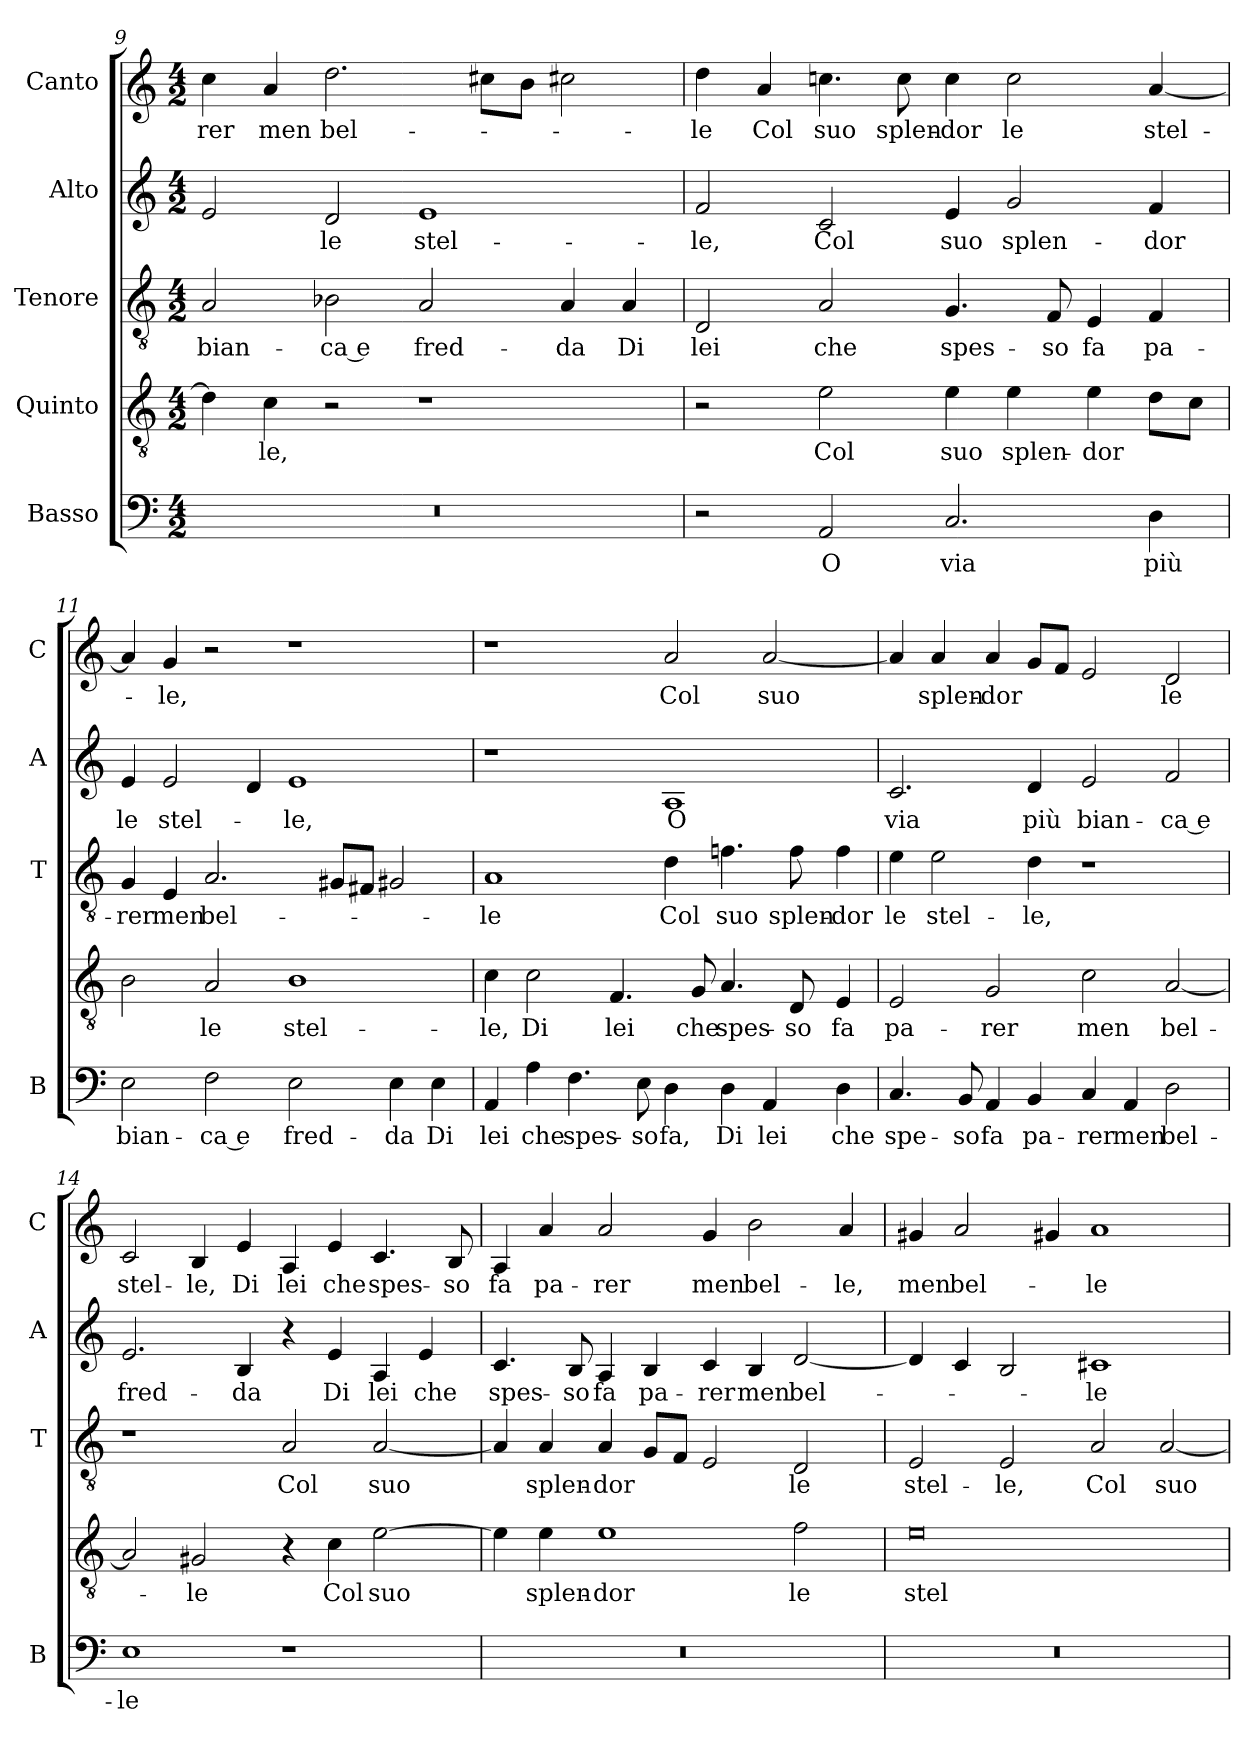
**kern	**text	**kern	**text	**kern	**text	**kern	**text	**kern	**text
*part5	*part5	*part4	*part4	*part3	*part3	*part2	*part2	*part1	*part1
*staff5	*staff5	*staff4	*staff4	*staff3	*staff3	*staff2	*staff2	*staff1	*staff1
*I"Basso	*	*I"Quinto	*	*I"Tenore	*	*I"Alto	*	*I"Canto	*
*I'B	*	*	*	*I'T	*	*I'A	*	*I'C	*
*clefF4	*	*clefGv2	*	*clefGv2	*	*clefG2	*	*clefG2	*
*k[]	*	*k[]	*	*k[]	*	*k[]	*	*k[]	*
*M4/2	*	*M4/2	*	*M4/2	*	*M4/2	*	*M4/2	*
=9	=9	=9	=9	=9	=9	=9	=9	=9	=9
0r	.	4d]	.	2A	bian-	2e	.	4cc	-rer
.	.	4c	-le,	.	.	.	.	4a	men
.	.	2r	.	2B-X	-ca e	2d	le	2.dd	bel-
.	.	1r	.	2A	fred-	1e	stel-	.	.
.	.	.	.	.	.	.	.	8cc#XL	.
.	.	.	.	.	.	.	.	8bJ	.
.	.	.	.	4A	-da	.	.	2cc#X	.
.	.	.	.	4A	Di	.	.	.	.
=10	=10	=10	=10	=10	=10	=10	=10	=10	=10
2r	.	2r	.	2D	lei	2f	-le,	4dd	-le
.	.	.	.	.	.	.	.	4a	Col
2AA	O	2e	Col	2A	che	2c	Col	4.ccn	suo
.	.	.	.	.	.	.	.	8cc	splen-
2.C	via	4e	suo	4.G	spes-	4e	suo	4cc	-dor
.	.	4e	splen-	.	.	2g	splen-	2cc	le
.	.	.	.	8F	-so	.	.	.	.
.	.	4e	-dor	4E	fa	.	.	.	.
4D	più	8dL	.	4F	pa-	4f	-dor	[4a	stel-
.	.	8cJ	.	.	.	.	.	.	.
=11	=11	=11	=11	=11	=11	=11	=11	=11	=11
2E	bian-	2B	.	4G	-rer	4e	le	4a]	.
.	.	.	.	4E	men	2e	stel-	4g	-le,
2F	-ca e	2A	le	2.A	bel-	.	.	2r	.
.	.	.	.	.	.	4d	.	.	.
2E	fred-	1B	stel-	.	.	1e	-le,	1r	.
.	.	.	.	8G#XL	.	.	.	.	.
.	.	.	.	8F#XJ	.	.	.	.	.
4E	-da	.	.	2G#X	.	.	.	.	.
4E	Di	.	.	.	.	.	.	.	.
=12	=12	=12	=12	=12	=12	=12	=12	=12	=12
4AA	lei	4c	-le,	1A	-le	1r	.	1r	.
4A	che	2c	Di	.	.	.	.	.	.
4.F	spes-	.	.	.	.	.	.	.	.
.	.	4.F	lei	.	.	.	.	.	.
8E	-so	.	.	.	.	.	.	.	.
4D	fa,	.	.	4d	Col	1A	O	2a	Col
.	.	8G	che	.	.	.	.	.	.
4D	Di	4.A	spes-	4.fn	suo	.	.	.	.
4AA	lei	.	.	.	.	.	.	[2a	suo
.	.	8D	-so	8f	splen-	.	.	.	.
4D	che	4E	fa	4f	-dor	.	.	.	.
=13	=13	=13	=13	=13	=13	=13	=13	=13	=13
4.C	spe-	2E	pa-	4e	le	2.c	via	4a]	.
.	.	.	.	2e	stel-	.	.	4a	splen-
8BB	-so	.	.	.	.	.	.	.	.
4AA	fa	2G	-rer	.	.	.	.	4a	-dor
4BB	pa-	.	.	4d	-le,	4d	più	8gL	.
.	.	.	.	.	.	.	.	8fJ	.
4C	-rer	2c	men	1r	.	2e	bian-	2e	.
4AA	men	.	.	.	.	.	.	.	.
2D	bel-	[2A	bel-	.	.	2f	-ca e	2d	le
=14	=14	=14	=14	=14	=14	=14	=14	=14	=14
1E	-le	2A]	.	1r	.	2.e	fred-	2c	stel-
.	.	2G#X	-le	.	.	.	.	4B	-le,
.	.	.	.	.	.	4B	-da	4e	Di
1r	.	4r	.	2A	Col	4r	.	4A	lei
.	.	4c	Col	.	.	4e	Di	4e	che
.	.	[2e	suo	[2A	suo	4A	lei	4.c	spes-
.	.	.	.	.	.	4e	che	.	.
.	.	.	.	.	.	.	.	8B	-so
=15	=15	=15	=15	=15	=15	=15	=15	=15	=15
0r	.	4e]	.	4A]	.	4.c	spes-	4A	fa
.	.	4e	splen-	4A	splen-	.	.	4a	pa-
.	.	.	.	.	.	8B	-so	.	.
.	.	1e	-dor	4A	-dor	4A	fa	2a	-rer
.	.	.	.	8GL	.	4B	pa-	.	.
.	.	.	.	8FJ	.	.	.	.	.
.	.	.	.	2E	.	4c	-rer	4g	men
.	.	.	.	.	.	4B	men	2b	bel-
.	.	2f	le	2D	le	[2d	bel-	.	.
.	.	.	.	.	.	.	.	4a	-le,
=16	=16	=16	=16	=16	=16	=16	=16	=16	=16
0r	.	0e	stel-	2E	stel-	4d]	.	4g#X	men
.	.	.	.	.	.	4c	.	2a	bel-
.	.	.	.	2E	-le,	2B	.	.	.
.	.	.	.	.	.	.	.	4g#X	.
.	.	.	.	2A	Col	1c#X	-le	1a	-le
.	.	.	.	[2A	suo	.	.	.	.
=	=	=	=	=	=	=	=	=	=
*-	*-	*-	*-	*-	*-	*-	*-	*-	*-
